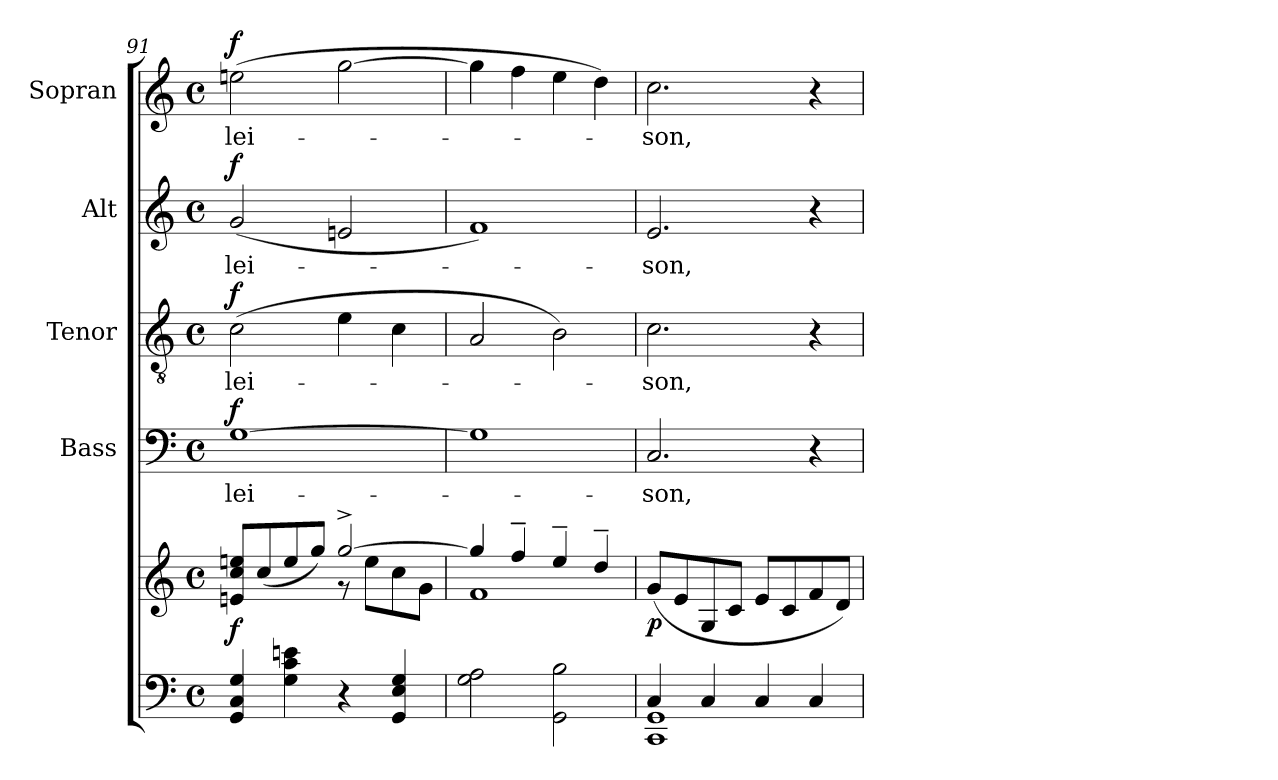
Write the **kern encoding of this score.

**kern	**kern	**dynam	**kern	**text	**dynam	**kern	**text	**dynam	**kern	**text	**dynam	**kern	**text	**dynam
*part5	*part5	*part5	*part4	*part4	*part4	*part3	*part3	*part3	*part2	*part2	*part2	*part1	*part1	*part1
*staff6	*staff5	*staff5/6	*staff4	*staff4	*staff4	*staff3	*staff3	*staff3	*staff2	*staff2	*staff2	*staff1	*staff1	*staff1
*	*	*	*I"Bass	*	*	*I"Tenor	*	*	*I"Alt	*	*	*I"Sopran	*	*
*	*	*	*I'B.	*	*	*I'T.	*	*	*I'A.	*	*	*I'S.	*	*
*clefF4	*clefG2	*	*clefF4	*	*	*clefGv2	*	*	*clefG2	*	*	*clefG2	*	*
*k[]	*k[]	*	*k[]	*	*	*k[]	*	*	*k[]	*	*	*k[]	*	*
*C:	*C:	*	*C:	*	*	*C:	*	*	*C:	*	*	*C:	*	*
*M4/4	*M4/4	*	*M4/4	*	*	*M4/4	*	*	*M4/4	*	*	*M4/4	*	*
*met(c)	*met(c)	*	*met(c)	*	*	*met(c)	*	*	*met(c)	*	*	*met(c)	*	*
=91	=91	=91	=91	=91	=91	=91	=91	=91	=91	=91	=91	=91	=91	=91
*	*^	*	*	*	*	*	*	*	*	*	*	*	*	*
!	!	!	!LO:DY:b	!	!LO:LY:b	!LO:DY:a	!	!LO:LY:b	!LO:DY:a	!	!LO:LY:b	!LO:DY:a	!	!LO:LY:b	!LO:DY:a
4GG/ 4C/ 4G/	8en/ 8cc/ 8een/L	2ryy	f	[1G	-lei-	f	(>2c\	-lei-	f	(<2g/	-lei-	f	(>2een\	-lei-	f
.	(<8cc/	.	.	.	.	.	.	.	.	.	.	.	.	.	.
4G\ 4c\ 4en\	8ee/	.	.	.	.	.	.	.	.	.	.	.	.	.	.
.	8gg/J)	.	.	.	.	.	.	.	.	.	.	.	.	.	.
4r	[>2gg^>/	8r	.	.	.	.	4e\	.	.	2en/	.	.	[2gg\	.	.
.	.	8ee\L	.	.	.	.	.	.	.	.	.	.	.	.	.
4GG/ 4E/ 4G/	.	8cc\	.	.	.	.	4c\	.	.	.	.	.	.	.	.
.	.	8g\J	.	.	.	.	.	.	.	.	.	.	.	.	.
=92	=92	=92	=92	=92	=92	=92	=92	=92	=92	=92	=92	=92	=92	=92	=92
2G\ 2A\	4gg/]	1f	.	1G]	.	.	2A/	.	.	1f)	.	.	4gg\]	.	.
.	4ff~</	.	.	.	.	.	.	.	.	.	.	.	4ff\	.	.
2GG\ 2B\	4ee~</	.	.	.	.	.	2B\)	.	.	.	.	.	4ee\	.	.
.	4dd~</	.	.	.	.	.	.	.	.	.	.	.	4dd\)	.	.
*	*v	*v	*	*	*	*	*	*	*	*	*	*	*	*	*
=93	=93	=93	=93	=93	=93	=93	=93	=93	=93	=93	=93	=93	=93	=93
*^	*	*	*	*	*	*	*	*	*	*	*	*	*	*
!	!	!	!LO:DY:b	!	!LO:LY:b	!	!	!LO:LY:b	!	!	!LO:LY:b	!	!	!LO:LY:b	!
4C/	1CC 1GG	(<8g/L	p	2.C/	-son,	.	2.c\	-son,	.	2.e/	-son,	.	2.cc\	-son,	.
.	.	8e/	.	.	.	.	.	.	.	.	.	.	.	.	.
4C/	.	8G/	.	.	.	.	.	.	.	.	.	.	.	.	.
.	.	8c/J	.	.	.	.	.	.	.	.	.	.	.	.	.
4C/	.	8e/L	.	.	.	.	.	.	.	.	.	.	.	.	.
.	.	8c/	.	.	.	.	.	.	.	.	.	.	.	.	.
4C/	.	8f/	.	4r	.	.	4r	.	.	4r	.	.	4r	.	.
.	.	8d/J)	.	.	.	.	.	.	.	.	.	.	.	.	.
*v	*v	*	*	*	*	*	*	*	*	*	*	*	*	*	*
=	=	=	=	=	=	=	=	=	=	=	=	=	=	=
*-	*-	*-	*-	*-	*-	*-	*-	*-	*-	*-	*-	*-	*-	*-
